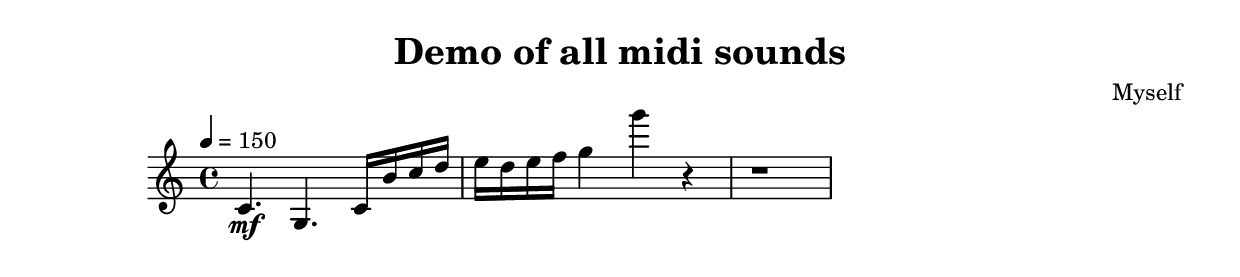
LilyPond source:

%% Do not edit this file; it is auto-generated from LSR http://lsr.dsi.unimi.it
%% This file is in the public domain.
%% Tags: vocal-music, piano-music, strings, midi
\version "2.11.35"

\header { texidoc = "
Problem: How to know which MidiInstrument would be best for your
composition? Solution: A Lilypond demo file. 
" }
% begin verbatim
%\version "2.11.35"

basemelodie = { c'4. \mf g  c'16 b' c'' d'' | e'' d'' e'' f'' g''4 g'''4 r | r1 }
melodie = { \tempo 4 = 150 \basemelodie }

\header {
	title = "Demo of all midi sounds"
	arranger = "Myself"
}
% begin verbatim
\score { 
	\new Staff <<
		\new Voice { \melodie 
		} %Voice
	>> %Staff
  \layout {  }
} %score

\score { 
	\new Staff <<
		\tempo 4 = 180 
		%\set Staff.instrumentName="S/A"
		%\set Staff.midiMinimumVolume = #0.2 
		%\set Staff.midiMaximumVolume = #0.4
		%\set Voice.dynamicAbsoluteVolumeFunction = #0.6
		\new Voice { r \mf
			\set Staff.midiInstrument="acoustic grand" \melodie
			\set Staff.midiInstrument="bright acoustic" \melodie
			\set Staff.midiInstrument="electric grand" \melodie
			\set Staff.midiInstrument="honky-tonk" \melodie
			\set Staff.midiInstrument="electric piano 1" \melodie
			\set Staff.midiInstrument="electric piano 2" \melodie
			\set Staff.midiInstrument="harpsichord" \melodie
			\set Staff.midiInstrument="clav" \melodie
			\set Staff.midiInstrument="celesta" \melodie
			\set Staff.midiInstrument="glockenspiel" \melodie
			\set Staff.midiInstrument="music box" \melodie
			\set Staff.midiInstrument="vibraphone" \melodie
			\set Staff.midiInstrument="marimba" \melodie
			\set Staff.midiInstrument="xylophone" \melodie
			\set Staff.midiInstrument="tubular bells" \melodie
			\set Staff.midiInstrument="dulcimer" \melodie
			\set Staff.midiInstrument="drawbar organ" \melodie
			\set Staff.midiInstrument="percussive organ" \melodie
			\set Staff.midiInstrument="rock organ" \melodie
			\set Staff.midiInstrument="church organ" \melodie
			\set Staff.midiInstrument="reed organ" \melodie
			\set Staff.midiInstrument="accordion" \melodie
			\set Staff.midiInstrument="harmonica" \melodie
			\set Staff.midiInstrument="concertina" \melodie
			\set Staff.midiInstrument="acoustic guitar (nylon)" \melodie
			\set Staff.midiInstrument="acoustic guitar (steel)" \melodie
			\set Staff.midiInstrument="electric guitar (jazz)" \melodie
			\set Staff.midiInstrument="electric guitar (clean)" \melodie
			\set Staff.midiInstrument="electric guitar (muted)" \melodie
			\set Staff.midiInstrument="overdriven guitar" \melodie
			\set Staff.midiInstrument="distorted guitar" \melodie
			\set Staff.midiInstrument="acoustic bass" \melodie
			\set Staff.midiInstrument="electric bass (finger)" \melodie
			\set Staff.midiInstrument="electric bass (pick)" \melodie
			\set Staff.midiInstrument="fretless bass" \melodie
			\set Staff.midiInstrument="slap bass 1" \melodie
			\set Staff.midiInstrument="slap bass 2" \melodie
			\set Staff.midiInstrument="synth bass 1" \melodie
			\set Staff.midiInstrument="synth bass 2" \melodie
			\set Staff.midiInstrument="violin" \melodie
			\set Staff.midiInstrument="viola" \melodie
			\set Staff.midiInstrument="cello" \melodie
			\set Staff.midiInstrument="contrabass" \melodie
			\set Staff.midiInstrument="tremolo strings" \melodie
			\set Staff.midiInstrument="pizzicato strings" \melodie
			\set Staff.midiInstrument="orchestral strings" \melodie
			\set Staff.midiInstrument="timpani" \melodie
			\set Staff.midiInstrument="string ensemble 1" \melodie
			\set Staff.midiInstrument="string ensemble 2" \melodie
			\set Staff.midiInstrument="synthstrings 1" \melodie
			\set Staff.midiInstrument="synthstrings 2" \melodie
			\set Staff.midiInstrument="choir aahs" \melodie
			\set Staff.midiInstrument="voice oohs" \melodie
			\set Staff.midiInstrument="synth voice" \melodie
			\set Staff.midiInstrument="orchestra hit" \melodie
			\set Staff.midiInstrument="trumpet" \melodie
			\set Staff.midiInstrument="trombone" \melodie
			\set Staff.midiInstrument="tuba" \melodie
			\set Staff.midiInstrument="muted trumpet" \melodie
			\set Staff.midiInstrument="french horn" \melodie
			\set Staff.midiInstrument="brass section" \melodie
			\set Staff.midiInstrument="synthbrass 1" \melodie
			\set Staff.midiInstrument="synthbrass 2" \melodie
			\set Staff.midiInstrument="soprano sax" \melodie
			\set Staff.midiInstrument="alto sax" \melodie
			\set Staff.midiInstrument="tenor sax" \melodie
			\set Staff.midiInstrument="baritone sax" \melodie
			\set Staff.midiInstrument="oboe" \melodie
			\set Staff.midiInstrument="english horn" \melodie
			\set Staff.midiInstrument="bassoon" \melodie
			\set Staff.midiInstrument="clarinet" \melodie
			\set Staff.midiInstrument="piccolo" \melodie
			\set Staff.midiInstrument="flute" \melodie
			\set Staff.midiInstrument="recorder" \melodie
			\set Staff.midiInstrument="pan flute" \melodie
			\set Staff.midiInstrument="blown bottle" \melodie
			\set Staff.midiInstrument="shakuhachi" \melodie
			\set Staff.midiInstrument="whistle" \melodie
			\set Staff.midiInstrument="ocarina" \melodie
			\set Staff.midiInstrument="lead 1 (square)" \melodie
			\set Staff.midiInstrument="lead 2 (sawtooth)" \melodie
			\set Staff.midiInstrument="lead 3 (calliope)" \melodie
			\set Staff.midiInstrument="lead 4 (chiff)" \melodie
			\set Staff.midiInstrument="lead 5 (charang)" \melodie
			\set Staff.midiInstrument="lead 6 (voice)" \melodie
			\set Staff.midiInstrument="lead 7 (fifths)" \melodie
			\set Staff.midiInstrument="lead 8 (bass+lead)" \melodie
			\set Staff.midiInstrument="pad 1 (new age)" \melodie
			\set Staff.midiInstrument="pad 2 (warm)" \melodie
			\set Staff.midiInstrument="pad 3 (polysynth)" \melodie
			\set Staff.midiInstrument="pad 4 (choir)" \melodie
			\set Staff.midiInstrument="pad 5 (bowed)" \melodie
			\set Staff.midiInstrument="pad 6 (metallic)" \melodie
			\set Staff.midiInstrument="pad 7 (halo)" \melodie
			\set Staff.midiInstrument="pad 8 (sweep)" \melodie
			\set Staff.midiInstrument="fx 1 (rain)" \melodie
			\set Staff.midiInstrument="fx 2 (soundtrack)" \melodie
			\set Staff.midiInstrument="fx 3 (crystal)" \melodie
			\set Staff.midiInstrument="fx 4 (atmosphere)" \melodie
			\set Staff.midiInstrument="fx 5 (brightness)" \melodie
			\set Staff.midiInstrument="fx 6 (goblins)" \melodie
			\set Staff.midiInstrument="fx 7 (echoes)" \melodie
			\set Staff.midiInstrument="fx 8 (sci-fi)" \melodie
			\set Staff.midiInstrument="sitar" \melodie
			\set Staff.midiInstrument="banjo" \melodie
			\set Staff.midiInstrument="shamisen" \melodie
			\set Staff.midiInstrument="koto" \melodie
			\set Staff.midiInstrument="kalimba" \melodie
			\set Staff.midiInstrument="bagpipe" \melodie
			\set Staff.midiInstrument="fiddle" \melodie
			\set Staff.midiInstrument="shanai" \melodie
			\set Staff.midiInstrument="tinkle bell" \melodie
			\set Staff.midiInstrument="agogo" \melodie
			\set Staff.midiInstrument="steel drums" \melodie
			\set Staff.midiInstrument="woodblock" \melodie
			\set Staff.midiInstrument="taiko drum" \melodie
			\set Staff.midiInstrument="melodic tom" \melodie
			\set Staff.midiInstrument="synth drum" \melodie
			\set Staff.midiInstrument="reverse cymbal" \melodie
			\set Staff.midiInstrument="guitar fret noise" \melodie
			\set Staff.midiInstrument="breath noise" \melodie
			\set Staff.midiInstrument="seashore" \melodie
			\set Staff.midiInstrument="bird tweet" \melodie
			\set Staff.midiInstrument="telephone ring" \melodie
			\set Staff.midiInstrument="helicopter" \melodie
			\set Staff.midiInstrument="applause" \melodie
			\set Staff.midiInstrument="gunshot" \melodie
		} %Voice
	>> %Staff
	\midi {	}
} %score


